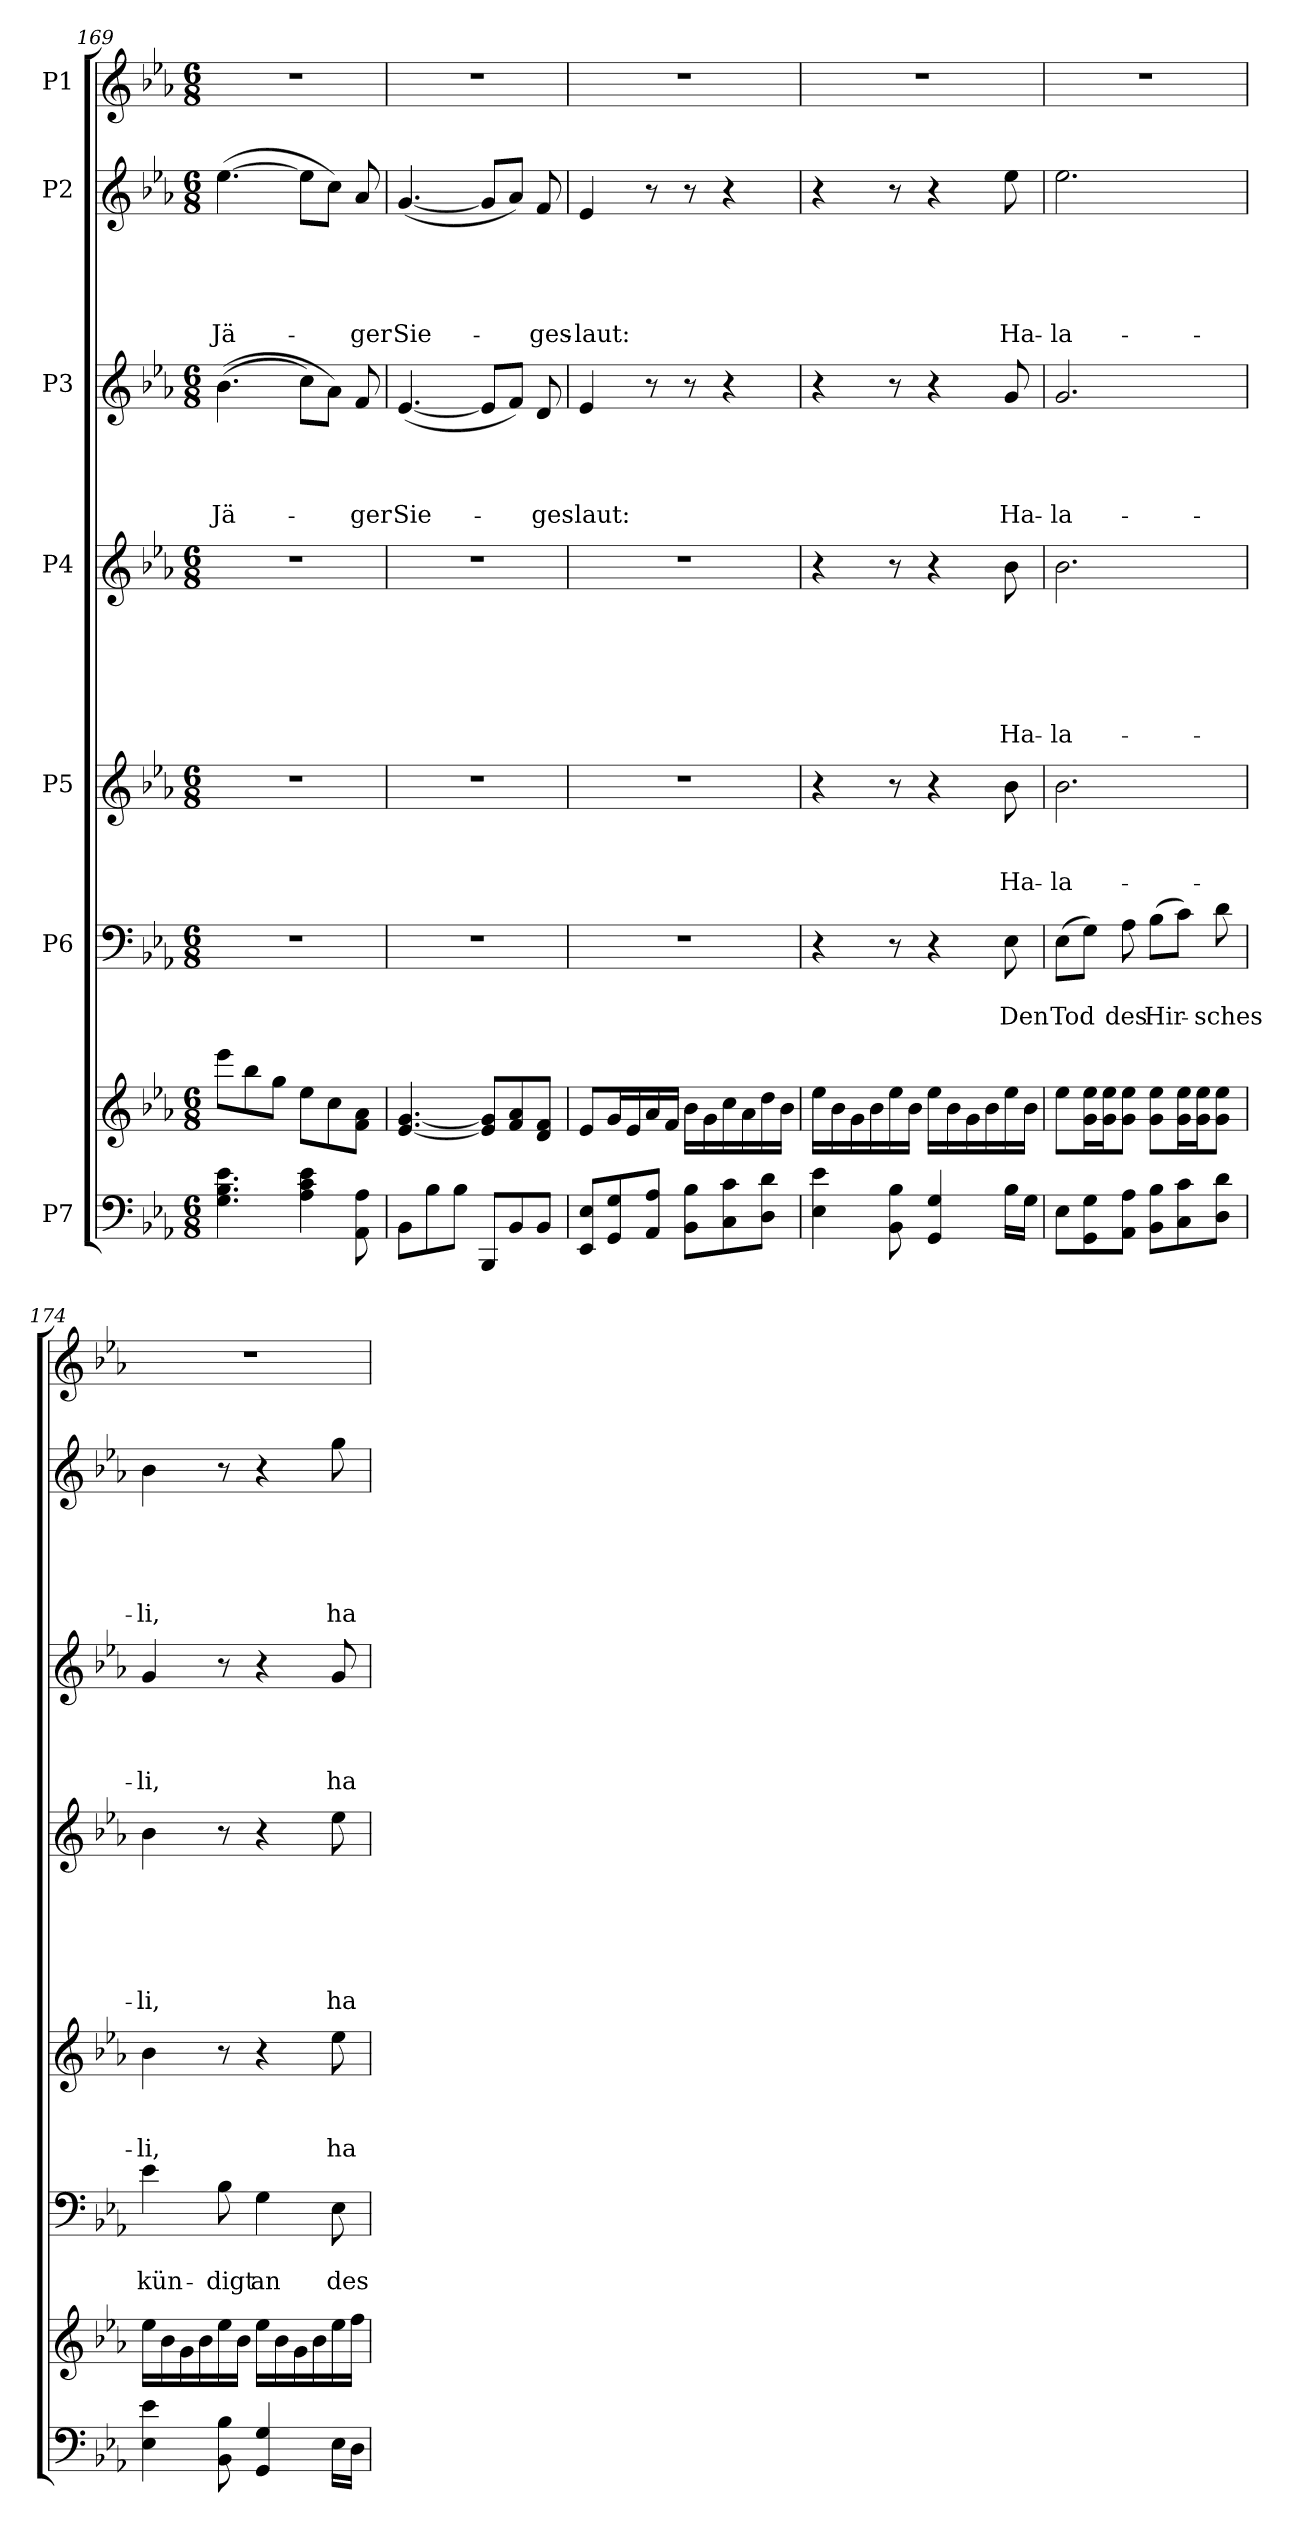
**kern	**kern	**kern	**text	**text	**kern	**text	**text	**text	**kern	**text	**text	**text	**text	**text	**text	**kern	**text	**text	**text	**text	**kern	**text	**text	**text	**text	**text	**kern
*part7	*part7	*part6	*part6	*part6	*part5	*part5	*part5	*part5	*part4	*part4	*part4	*part4	*part4	*part4	*part4	*part3	*part3	*part3	*part3	*part3	*part2	*part2	*part2	*part2	*part2	*part2	*part1
*staff8	*staff7	*staff6	*staff6	*staff6	*staff5	*staff5	*staff5	*staff5	*staff4	*staff4	*staff4	*staff4	*staff4	*staff4	*staff4	*staff3	*staff3	*staff3	*staff3	*staff3	*staff2	*staff2	*staff2	*staff2	*staff2	*staff2	*staff1
*I"P7	*	*I"P6	*	*	*I"P5	*	*	*	*I"P4	*	*	*	*	*	*	*I"P3	*	*	*	*	*I"P2	*	*	*	*	*	*I"P1
*clefF4	*clefG2	*clefF4	*	*	*clefG2	*	*	*	*clefG2	*	*	*	*	*	*	*clefG2	*	*	*	*	*clefG2	*	*	*	*	*	*clefG2
*	*	*	*	*	*ITrd7c12	*	*	*	*ITrd7c12	*	*	*	*	*	*	*	*	*	*	*	*	*	*	*	*	*	*ITrd7c12
*k[b-e-a-]	*k[b-e-a-]	*k[b-e-a-]	*	*	*k[b-e-a-]	*	*	*	*k[b-e-a-]	*	*	*	*	*	*	*k[b-e-a-]	*	*	*	*	*k[b-e-a-]	*	*	*	*	*	*k[b-e-a-]
*E-:	*E-:	*E-:	*	*	*E-:	*	*	*	*E-:	*	*	*	*	*	*	*E-:	*	*	*	*	*E-:	*	*	*	*	*	*E-:
*M6/8	*M6/8	*M6/8	*	*	*M6/8	*	*	*	*M6/8	*	*	*	*	*	*	*M6/8	*	*	*	*	*M6/8	*	*	*	*	*	*M6/8
=169	=169	=169	=169	=169	=169	=169	=169	=169	=169	=169	=169	=169	=169	=169	=169	=169	=169	=169	=169	=169	=169	=169	=169	=169	=169	=169	=169
*^	*^	*	*	*	*	*	*	*	*	*	*	*	*	*	*	*	*	*	*	*	*	*	*	*	*	*	*
!	!	!	!	!LO:N:vis=1	!	!	!LO:N:vis=1	!	!	!	!LO:N:vis=1	!	!	!	!	!	!	!	!	!	!	!LO:LY:b	!	!	!	!	!	!LO:LY:b	!LO:N:vis=1
4.G\ 4.B-\ 4.e-\	2.ryy	2.ryy	8eee-\L	2.r	.	.	2.r	.	.	.	2.r	.	.	.	.	.	.	(>(>4.b-\	.	.	.	Jä-	(>[>4.ee-\	.	.	.	.	Jä-	2.r
.	.	.	8bb-\	.	.	.	.	.	.	.	.	.	.	.	.	.	.	.	.	.	.	.	.	.	.	.	.	.	.
.	.	.	8gg\J	.	.	.	.	.	.	.	.	.	.	.	.	.	.	.	.	.	.	.	.	.	.	.	.	.	.
4A-\ 4c\ 4e-\	.	.	8ee-\L	.	.	.	.	.	.	.	.	.	.	.	.	.	.	8cc\L)	.	.	.	.	8ee-\L]	.	.	.	.	.	.
.	.	.	8cc\	.	.	.	.	.	.	.	.	.	.	.	.	.	.	8a-\J)	.	.	.	.	8cc\J)	.	.	.	.	.	.
!	!	!	!	!	!	!	!	!	!	!	!	!	!	!	!	!	!	!	!	!	!	!LO:LY:b	!	!	!	!	!	!LO:LY:b	!
8AA-\ 8A-\	.	.	8f\ 8a-\J	.	.	.	.	.	.	.	.	.	.	.	.	.	.	8f/	.	.	.	-ger	8a-/	.	.	.	.	-ger	.
=170	=170	=170	=170	=170	=170	=170	=170	=170	=170	=170	=170	=170	=170	=170	=170	=170	=170	=170	=170	=170	=170	=170	=170	=170	=170	=170	=170	=170	=170
!	!	!	!	!LO:N:vis=1	!	!	!LO:N:vis=1	!	!	!	!LO:N:vis=1	!	!	!	!	!	!	!	!	!	!	!LO:LY:b	!	!	!	!	!	!LO:LY:b	!LO:N:vis=1
8BB-\L	2.ryy	2.ryy	[<4.e-/ [>4.g/	2.r	.	.	2.r	.	.	.	2.r	.	.	.	.	.	.	(<[<4.e-/	.	.	.	Sie-	(<[<4.g/	.	.	.	.	Sie-	2.r
8B-\	.	.	.	.	.	.	.	.	.	.	.	.	.	.	.	.	.	.	.	.	.	.	.	.	.	.	.	.	.
8B-\J	.	.	.	.	.	.	.	.	.	.	.	.	.	.	.	.	.	.	.	.	.	.	.	.	.	.	.	.	.
8BBB-/L	.	.	8e-/] 8g/]L	.	.	.	.	.	.	.	.	.	.	.	.	.	.	8e-/L]	.	.	.	.	8g/L]	.	.	.	.	.	.
8BB-/	.	.	8f/ 8a-/	.	.	.	.	.	.	.	.	.	.	.	.	.	.	8f/J)	.	.	.	.	8a-/J)	.	.	.	.	.	.
!	!	!	!	!	!	!	!	!	!	!	!	!	!	!	!	!	!	!	!	!	!	!LO:LY:b	!	!	!	!	!	!LO:LY:b	!
8BB-/J	.	.	8d/ 8f/J	.	.	.	.	.	.	.	.	.	.	.	.	.	.	8d/	.	.	.	-ges	8f/	.	.	.	.	-ges-	.
=171	=171	=171	=171	=171	=171	=171	=171	=171	=171	=171	=171	=171	=171	=171	=171	=171	=171	=171	=171	=171	=171	=171	=171	=171	=171	=171	=171	=171	=171
!	!	!	!	!LO:N:vis=1	!	!	!LO:N:vis=1	!	!	!	!LO:N:vis=1	!	!	!	!	!	!	!	!	!	!	!LO:LY:b	!	!	!	!	!	!LO:LY:b	!LO:N:vis=1
8EE-/ 8E-/L	2.ryy	2.ryy	8e-/L	2.r	.	.	2.r	.	.	.	2.r	.	.	.	.	.	.	4e-/	.	.	.	laut:	4e-/	.	.	.	.	-laut:	2.r
8GG/ 8G/	.	.	16g/L	.	.	.	.	.	.	.	.	.	.	.	.	.	.	.	.	.	.	.	.	.	.	.	.	.	.
.	.	.	16e-/	.	.	.	.	.	.	.	.	.	.	.	.	.	.	.	.	.	.	.	.	.	.	.	.	.	.
8AA-/ 8A-/J	.	.	16a-/	.	.	.	.	.	.	.	.	.	.	.	.	.	.	8r	.	.	.	.	8r	.	.	.	.	.	.
.	.	.	16f/JJ	.	.	.	.	.	.	.	.	.	.	.	.	.	.	.	.	.	.	.	.	.	.	.	.	.	.
8BB-\ 8B-\L	.	.	16b-\LL	.	.	.	.	.	.	.	.	.	.	.	.	.	.	8r	.	.	.	.	8r	.	.	.	.	.	.
.	.	.	16g\	.	.	.	.	.	.	.	.	.	.	.	.	.	.	.	.	.	.	.	.	.	.	.	.	.	.
8C\ 8c\	.	.	16cc\	.	.	.	.	.	.	.	.	.	.	.	.	.	.	4r	.	.	.	.	4r	.	.	.	.	.	.
.	.	.	16a-\	.	.	.	.	.	.	.	.	.	.	.	.	.	.	.	.	.	.	.	.	.	.	.	.	.	.
8D\ 8d\J	.	.	16dd\	.	.	.	.	.	.	.	.	.	.	.	.	.	.	.	.	.	.	.	.	.	.	.	.	.	.
.	.	.	16b-\JJ	.	.	.	.	.	.	.	.	.	.	.	.	.	.	.	.	.	.	.	.	.	.	.	.	.	.
!!LO:PB:g=z
=172	=172	=172	=172	=172	=172	=172	=172	=172	=172	=172	=172	=172	=172	=172	=172	=172	=172	=172	=172	=172	=172	=172	=172	=172	=172	=172	=172	=172	=172
!	!	!	!	!	!	!	!	!	!	!	!	!	!	!	!	!	!	!	!	!	!	!	!	!	!	!	!	!	!LO:N:vis=1
4E-\ 4e-\	2.ryy	2.ryy	16ee-\LL	4r	.	.	4r	.	.	.	4r	.	.	.	.	.	.	4r	.	.	.	.	4r	.	.	.	.	.	2.r
.	.	.	16b-\	.	.	.	.	.	.	.	.	.	.	.	.	.	.	.	.	.	.	.	.	.	.	.	.	.	.
.	.	.	16g\	.	.	.	.	.	.	.	.	.	.	.	.	.	.	.	.	.	.	.	.	.	.	.	.	.	.
.	.	.	16b-\	.	.	.	.	.	.	.	.	.	.	.	.	.	.	.	.	.	.	.	.	.	.	.	.	.	.
8BB-\ 8B-\	.	.	16ee-\	8r	.	.	8r	.	.	.	8r	.	.	.	.	.	.	8r	.	.	.	.	8r	.	.	.	.	.	.
.	.	.	16b-\JJ	.	.	.	.	.	.	.	.	.	.	.	.	.	.	.	.	.	.	.	.	.	.	.	.	.	.
4GG/ 4G/	.	.	16ee-\LL	4r	.	.	4r	.	.	.	4r	.	.	.	.	.	.	4r	.	.	.	.	4r	.	.	.	.	.	.
.	.	.	16b-\	.	.	.	.	.	.	.	.	.	.	.	.	.	.	.	.	.	.	.	.	.	.	.	.	.	.
.	.	.	16g\	.	.	.	.	.	.	.	.	.	.	.	.	.	.	.	.	.	.	.	.	.	.	.	.	.	.
.	.	.	16b-\	.	.	.	.	.	.	.	.	.	.	.	.	.	.	.	.	.	.	.	.	.	.	.	.	.	.
!	!	!	!	!	!	!LO:LY:b	!	!	!	!LO:LY:b	!	!	!	!	!	!	!LO:LY:b	!	!	!	!	!LO:LY:b	!	!	!	!	!	!LO:LY:b	!
16B-\LL	.	.	16ee-\	8E-\	.	Den	8B-\	.	.	Ha-	8B-\	.	.	.	.	.	Ha-	8g/	.	.	.	Ha-	8ee-\	.	.	.	.	Ha-	.
16G\JJ	.	.	16b-\JJ	.	.	.	.	.	.	.	.	.	.	.	.	.	.	.	.	.	.	.	.	.	.	.	.	.	.
=173	=173	=173	=173	=173	=173	=173	=173	=173	=173	=173	=173	=173	=173	=173	=173	=173	=173	=173	=173	=173	=173	=173	=173	=173	=173	=173	=173	=173	=173
!	!	!	!	!	!	!LO:LY:b	!	!	!	!LO:LY:b	!	!	!	!	!	!	!LO:LY:b	!	!	!	!	!LO:LY:b	!	!	!	!	!	!LO:LY:b	!LO:N:vis=1
8E-\L	2.ryy	2.ryy	8ee-\L	(>8E-\L	.	Tod	2.B-\	.	.	-la-	2.B-\	.	.	.	.	.	-la-	2.g/	.	.	.	-la-	2.ee-\	.	.	.	.	-la-	2.r
8GG\ 8G\	.	.	16g\ 16ee-\L	8G\J)	.	.	.	.	.	.	.	.	.	.	.	.	.	.	.	.	.	.	.	.	.	.	.	.	.
.	.	.	16g\ 16ee-\J	.	.	.	.	.	.	.	.	.	.	.	.	.	.	.	.	.	.	.	.	.	.	.	.	.	.
!	!	!	!	!	!	!LO:LY:b	!	!	!	!	!	!	!	!	!	!	!	!	!	!	!	!	!	!	!	!	!	!	!
8AA-\ 8A-\J	.	.	8g\ 8ee-\J	8A-\	.	des	.	.	.	.	.	.	.	.	.	.	.	.	.	.	.	.	.	.	.	.	.	.	.
!	!	!	!	!	!	!LO:LY:b	!	!	!	!	!	!	!	!	!	!	!	!	!	!	!	!	!	!	!	!	!	!	!
8BB-\ 8B-\L	.	.	8g\ 8ee-\L	(>8B-\L	.	Hir-	.	.	.	.	.	.	.	.	.	.	.	.	.	.	.	.	.	.	.	.	.	.	.
8C\ 8c\	.	.	16g\ 16ee-\L	8c\J)	.	.	.	.	.	.	.	.	.	.	.	.	.	.	.	.	.	.	.	.	.	.	.	.	.
.	.	.	16g\ 16ee-\J	.	.	.	.	.	.	.	.	.	.	.	.	.	.	.	.	.	.	.	.	.	.	.	.	.	.
!	!	!	!	!	!	!LO:LY:b	!	!	!	!	!	!	!	!	!	!	!	!	!	!	!	!	!	!	!	!	!	!	!
8D\ 8d\J	.	.	8g\ 8ee-\J	8d\	.	-sches	.	.	.	.	.	.	.	.	.	.	.	.	.	.	.	.	.	.	.	.	.	.	.
=174	=174	=174	=174	=174	=174	=174	=174	=174	=174	=174	=174	=174	=174	=174	=174	=174	=174	=174	=174	=174	=174	=174	=174	=174	=174	=174	=174	=174	=174
!	!	!	!	!	!	!LO:LY:b	!	!	!	!LO:LY:b	!	!	!	!	!	!	!LO:LY:b	!	!	!	!	!LO:LY:b	!	!	!	!	!	!LO:LY:b	!LO:N:vis=1
4E-\ 4e-\	2.ryy	2.ryy	16ee-\LL	4e-\	.	kün-	4B-\	.	.	-li,	4B-\	.	.	.	.	.	-li,	4g/	.	.	.	-li,	4b-\	.	.	.	.	-li,	2.r
.	.	.	16b-\	.	.	.	.	.	.	.	.	.	.	.	.	.	.	.	.	.	.	.	.	.	.	.	.	.	.
.	.	.	16g\	.	.	.	.	.	.	.	.	.	.	.	.	.	.	.	.	.	.	.	.	.	.	.	.	.	.
.	.	.	16b-\	.	.	.	.	.	.	.	.	.	.	.	.	.	.	.	.	.	.	.	.	.	.	.	.	.	.
!	!	!	!	!	!	!LO:LY:b	!	!	!	!	!	!	!	!	!	!	!	!	!	!	!	!	!	!	!	!	!	!	!
8BB-\ 8B-\	.	.	16ee-\	8B-\	.	-digt	8r	.	.	.	8r	.	.	.	.	.	.	8r	.	.	.	.	8r	.	.	.	.	.	.
.	.	.	16b-\JJ	.	.	.	.	.	.	.	.	.	.	.	.	.	.	.	.	.	.	.	.	.	.	.	.	.	.
!	!	!	!	!	!	!LO:LY:b	!	!	!	!	!	!	!	!	!	!	!	!	!	!	!	!	!	!	!	!	!	!	!
4GG/ 4G/	.	.	16ee-\LL	4G\	.	an	4r	.	.	.	4r	.	.	.	.	.	.	4r	.	.	.	.	4r	.	.	.	.	.	.
.	.	.	16b-\	.	.	.	.	.	.	.	.	.	.	.	.	.	.	.	.	.	.	.	.	.	.	.	.	.	.
.	.	.	16g\	.	.	.	.	.	.	.	.	.	.	.	.	.	.	.	.	.	.	.	.	.	.	.	.	.	.
.	.	.	16b-\	.	.	.	.	.	.	.	.	.	.	.	.	.	.	.	.	.	.	.	.	.	.	.	.	.	.
!	!	!	!	!	!	!LO:LY:b	!	!	!	!LO:LY:b	!	!	!	!	!	!	!LO:LY:b	!	!	!	!	!LO:LY:b	!	!	!	!	!	!LO:LY:b	!
16E-\LL	.	.	16ee-\	8E-\	.	des	8e-\	.	.	ha-	8e-\	.	.	.	.	.	ha-	8g/	.	.	.	ha-	8gg\	.	.	.	.	ha-	.
16D\JJ	.	.	16ff\JJ	.	.	.	.	.	.	.	.	.	.	.	.	.	.	.	.	.	.	.	.	.	.	.	.	.	.
*v	*v	*	*	*	*	*	*	*	*	*	*	*	*	*	*	*	*	*	*	*	*	*	*	*	*	*	*	*	*
*	*v	*v	*	*	*	*	*	*	*	*	*	*	*	*	*	*	*	*	*	*	*	*	*	*	*	*	*	*
=	=	=	=	=	=	=	=	=	=	=	=	=	=	=	=	=	=	=	=	=	=	=	=	=	=	=	=
*-	*-	*-	*-	*-	*-	*-	*-	*-	*-	*-	*-	*-	*-	*-	*-	*-	*-	*-	*-	*-	*-	*-	*-	*-	*-	*-	*-
